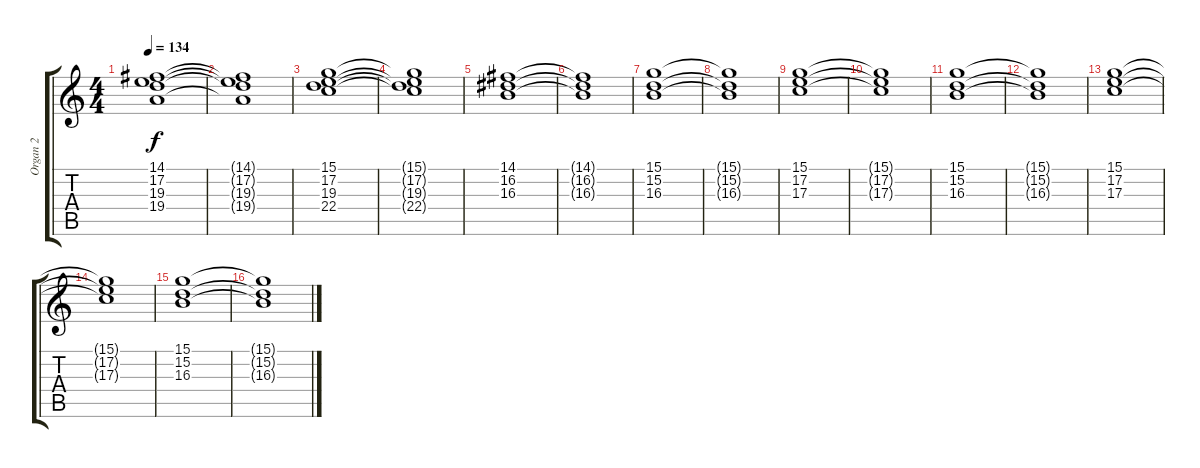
\track ("Organ 2" "Organ 2") {instrument percussiveorgan}
\staff {score tabs}
\tuning (E4 B3 G3 D3 A2 E2) {hide}
\ts (4 4)
\tempo 134
\clef g2
\ks c
(14.1 17.2 19.3 19.4).1{dy f} |
(14.1{t} 17.2{t} 19.3{t} 19.4{t}).1 |
(15.1 17.2 19.3 22.4).1 |
(15.1{t} 17.2{t} 19.3{t} 22.4{t}).1 |
(14.1 16.2 16.3).1 |
(14.1{t} 16.2{t} 16.3{t}).1 |
(15.1 15.2 16.3).1 |
(15.1{t} 15.2{t} 16.3{t}).1 |
(15.1 17.2 17.3).1 |
(15.1{t} 17.2{t} 17.3{t}).1 |
(15.1 15.2 16.3).1 |
(15.1{t} 15.2{t} 16.3{t}).1 |
(15.1 17.2 17.3).1 |
(15.1{t} 17.2{t} 17.3{t}).1 |
(15.1 15.2 16.3).1 |
(15.1{t} 15.2{t} 16.3{t}).1
